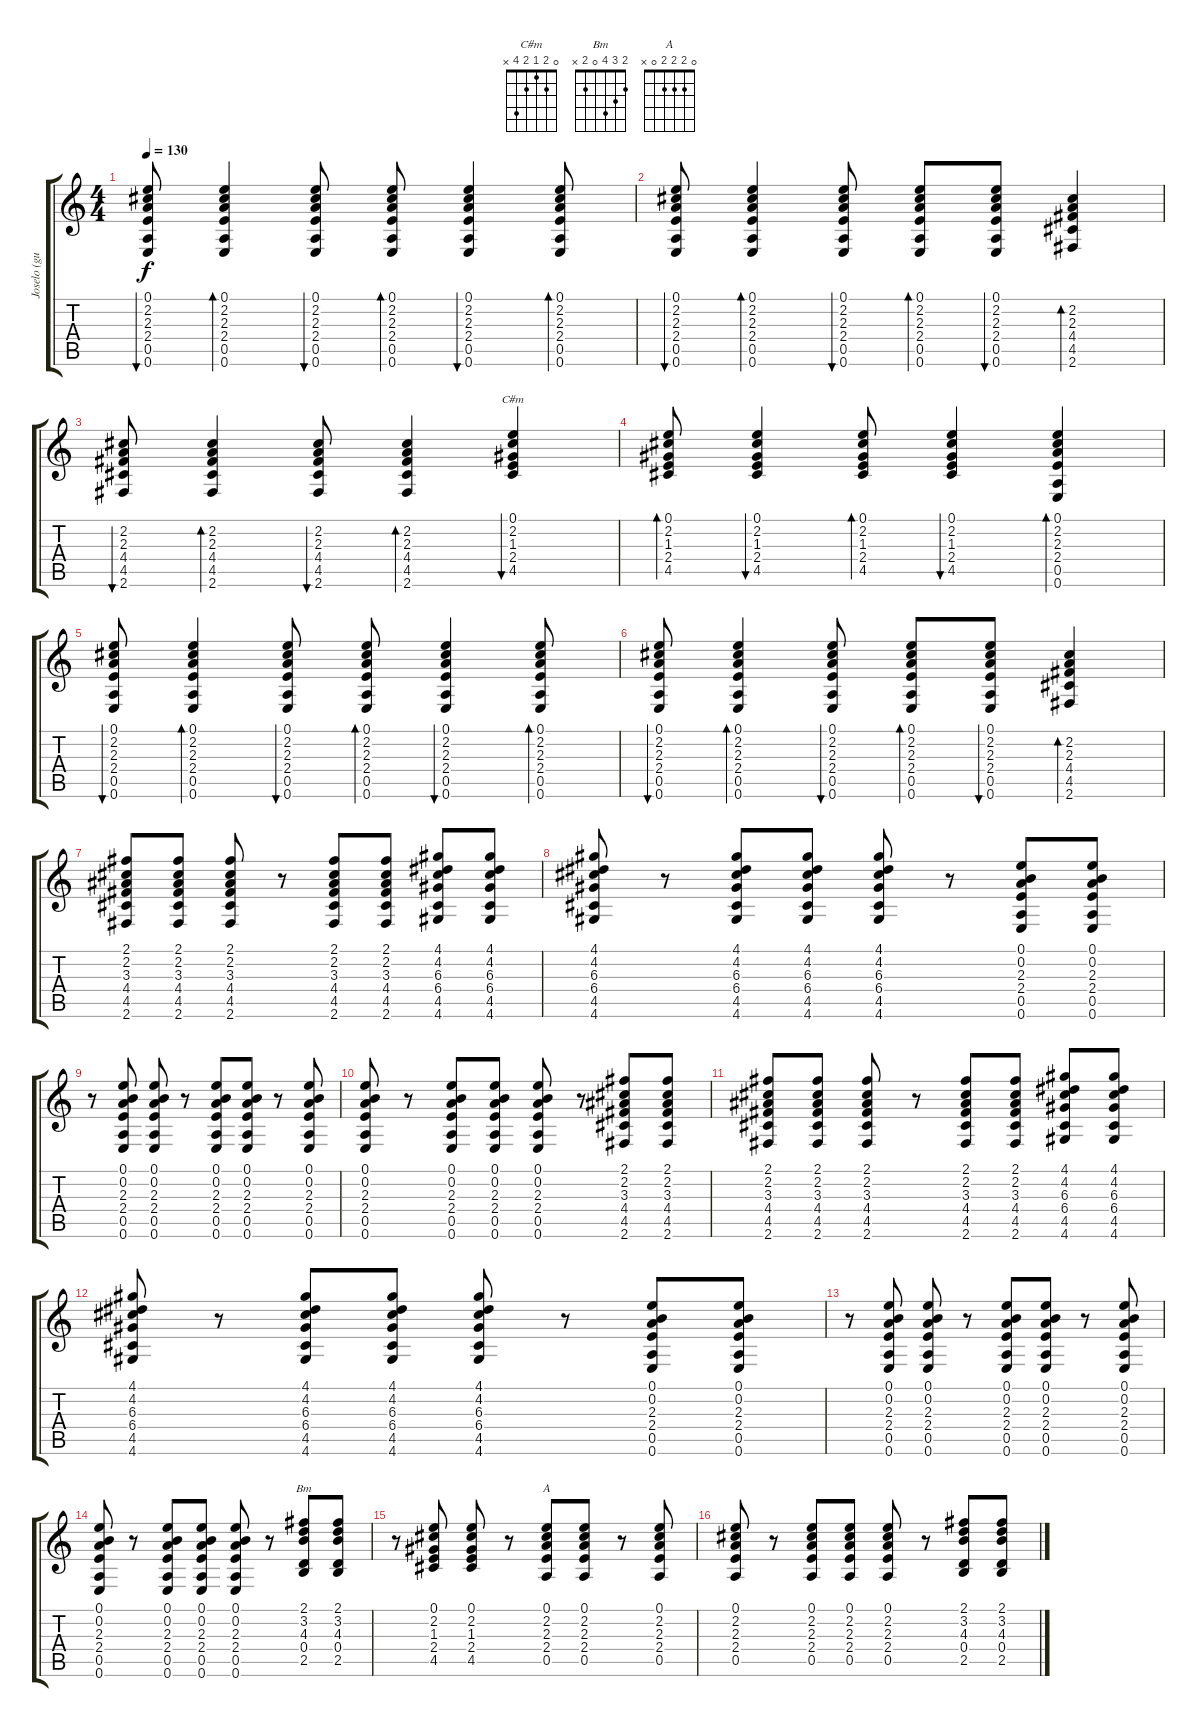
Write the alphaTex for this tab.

\track ("Joselo (guitarra)" "Joselo (gu") {instrument electricguitarjazz}
\staff {score tabs}
\tuning (E4 B3 G3 D3 A2 E2) {hide}
\chord ("C#m" 0 2 1 2 4 x)
\chord ("Bm" 2 3 4 0 2 x)
\chord ("A" 0 2 2 2 0 x)
\ts (4 4)
\tempo 130
\clef g2
\ks c
(0.1 2.2 2.3 2.4 0.5 0.6).8{bu 60 dy f} (0.1 2.2 2.3 2.4 0.5 0.6).4{bd 60} (0.1 2.2 2.3 2.4 0.5 0.6).8{bu 60} (0.1 2.2 2.3 2.4 0.5 0.6).8{bd 60} (0.1 2.2 2.3 2.4 0.5 0.6).4{bu 60} (0.1 2.2 2.3 2.4 0.5 0.6).8{bd 60} |
(0.1 2.2 2.3 2.4 0.5 0.6).8{bu 60} (0.1 2.2 2.3 2.4 0.5 0.6).4{bd 60} (0.1 2.2 2.3 2.4 0.5 0.6).8{bu 60} (0.1 2.2 2.3 2.4 0.5 0.6).8{bd 60} (0.1 2.2 2.3 2.4 0.5 0.6).8{bu 60} (2.2 2.3 4.4 4.5 2.6).4{bd 60} |
(2.2 2.3 4.4 4.5 2.6).8{bu 60} (2.2 2.3 4.4 4.5 2.6).4{bd 60} (2.2 2.3 4.4 4.5 2.6).8{bu 60} (2.2 2.3 4.4 4.5 2.6).4{bd 60} (0.1 2.2 1.3 2.4 4.5).4{bu 120 ch "C#m"} |
(0.1 2.2 1.3 2.4 4.5).8{bd 120} (0.1 2.2 1.3 2.4 4.5).4{bu 120} (0.1 2.2 1.3 2.4 4.5).8{bd 120} (0.1 2.2 1.3 2.4 4.5).4{bu 120} (0.1 2.2 2.3 2.4 0.5 0.6).4{bd 60} |
(0.1 2.2 2.3 2.4 0.5 0.6).8{bu 60} (0.1 2.2 2.3 2.4 0.5 0.6).4{bd 60} (0.1 2.2 2.3 2.4 0.5 0.6).8{bu 60} (0.1 2.2 2.3 2.4 0.5 0.6).8{bd 60} (0.1 2.2 2.3 2.4 0.5 0.6).4{bu 60} (0.1 2.2 2.3 2.4 0.5 0.6).8{bd 60} |
(0.1 2.2 2.3 2.4 0.5 0.6).8{bu 60} (0.1 2.2 2.3 2.4 0.5 0.6).4{bd 60} (0.1 2.2 2.3 2.4 0.5 0.6).8{bu 60} (0.1 2.2 2.3 2.4 0.5 0.6).8{bd 60} (0.1 2.2 2.3 2.4 0.5 0.6).8{bu 60} (2.2 2.3 4.4 4.5 2.6).4{bd 60 volume 14} |
(2.1 2.2 3.3 4.4 4.5 2.6).8 (2.1 2.2 3.3 4.4 4.5 2.6).8 (2.1 2.2 3.3 4.4 4.5 2.6).8 r.8 (2.1 2.2 3.3 4.4 4.5 2.6).8 (2.1 2.2 3.3 4.4 4.5 2.6).8 (4.1 4.2 6.3 6.4 4.5 4.6).8 (4.1 4.2 6.3 6.4 4.5 4.6).8 |
(4.1 4.2 6.3 6.4 4.5 4.6).8 r.8 (4.1 4.2 6.3 6.4 4.5 4.6).8 (4.1 4.2 6.3 6.4 4.5 4.6).8 (4.1 4.2 6.3 6.4 4.5 4.6).8 r.8 (0.1 0.2 2.3 2.4 0.5 0.6).8 (0.1 0.2 2.3 2.4 0.5 0.6).8 |
r.8 (0.1 0.2 2.3 2.4 0.5 0.6).8 (0.1 0.2 2.3 2.4 0.5 0.6).8 r.8 (0.1 0.2 2.3 2.4 0.5 0.6).8 (0.1 0.2 2.3 2.4 0.5 0.6).8 r.8 (0.1 0.2 2.3 2.4 0.5 0.6).8 |
(0.1 0.2 2.3 2.4 0.5 0.6).8 r.8 (0.1 0.2 2.3 2.4 0.5 0.6).8 (0.1 0.2 2.3 2.4 0.5 0.6).8 (0.1 0.2 2.3 2.4 0.5 0.6).8 r.8 (2.1 2.2 3.3 4.4 4.5 2.6).8 (2.1 2.2 3.3 4.4 4.5 2.6).8 |
(2.1 2.2 3.3 4.4 4.5 2.6).8 (2.1 2.2 3.3 4.4 4.5 2.6).8 (2.1 2.2 3.3 4.4 4.5 2.6).8 r.8 (2.1 2.2 3.3 4.4 4.5 2.6).8 (2.1 2.2 3.3 4.4 4.5 2.6).8 (4.1 4.2 6.3 6.4 4.5 4.6).8 (4.1 4.2 6.3 6.4 4.5 4.6).8 |
(4.1 4.2 6.3 6.4 4.5 4.6).8 r.8 (4.1 4.2 6.3 6.4 4.5 4.6).8 (4.1 4.2 6.3 6.4 4.5 4.6).8 (4.1 4.2 6.3 6.4 4.5 4.6).8 r.8 (0.1 0.2 2.3 2.4 0.5 0.6).8 (0.1 0.2 2.3 2.4 0.5 0.6).8 |
r.8 (0.1 0.2 2.3 2.4 0.5 0.6).8 (0.1 0.2 2.3 2.4 0.5 0.6).8 r.8 (0.1 0.2 2.3 2.4 0.5 0.6).8 (0.1 0.2 2.3 2.4 0.5 0.6).8 r.8 (0.1 0.2 2.3 2.4 0.5 0.6).8 |
(0.1 0.2 2.3 2.4 0.5 0.6).8 r.8 (0.1 0.2 2.3 2.4 0.5 0.6).8 (0.1 0.2 2.3 2.4 0.5 0.6).8 (0.1 0.2 2.3 2.4 0.5 0.6).8 r.8 (2.1 3.2 4.3 0.4 2.5).8{ch "Bm" instrument overdrivenguitar} (2.1 3.2 4.3 0.4 2.5).8 |
r.8 (0.1 2.2 1.3 2.4 4.5).8 (0.1 2.2 1.3 2.4 4.5).8 r.8 (0.1 2.2 2.3 2.4 0.5).8{ch "A"} (0.1 2.2 2.3 2.4 0.5).8 r.8 (0.1 2.2 2.3 2.4 0.5).8 |
(0.1 2.2 2.3 2.4 0.5).8 r.8 (0.1 2.2 2.3 2.4 0.5).8 (0.1 2.2 2.3 2.4 0.5).8 (0.1 2.2 2.3 2.4 0.5).8 r.8 (2.1 3.2 4.3 0.4 2.5).8 (2.1 3.2 4.3 0.4 2.5).8
